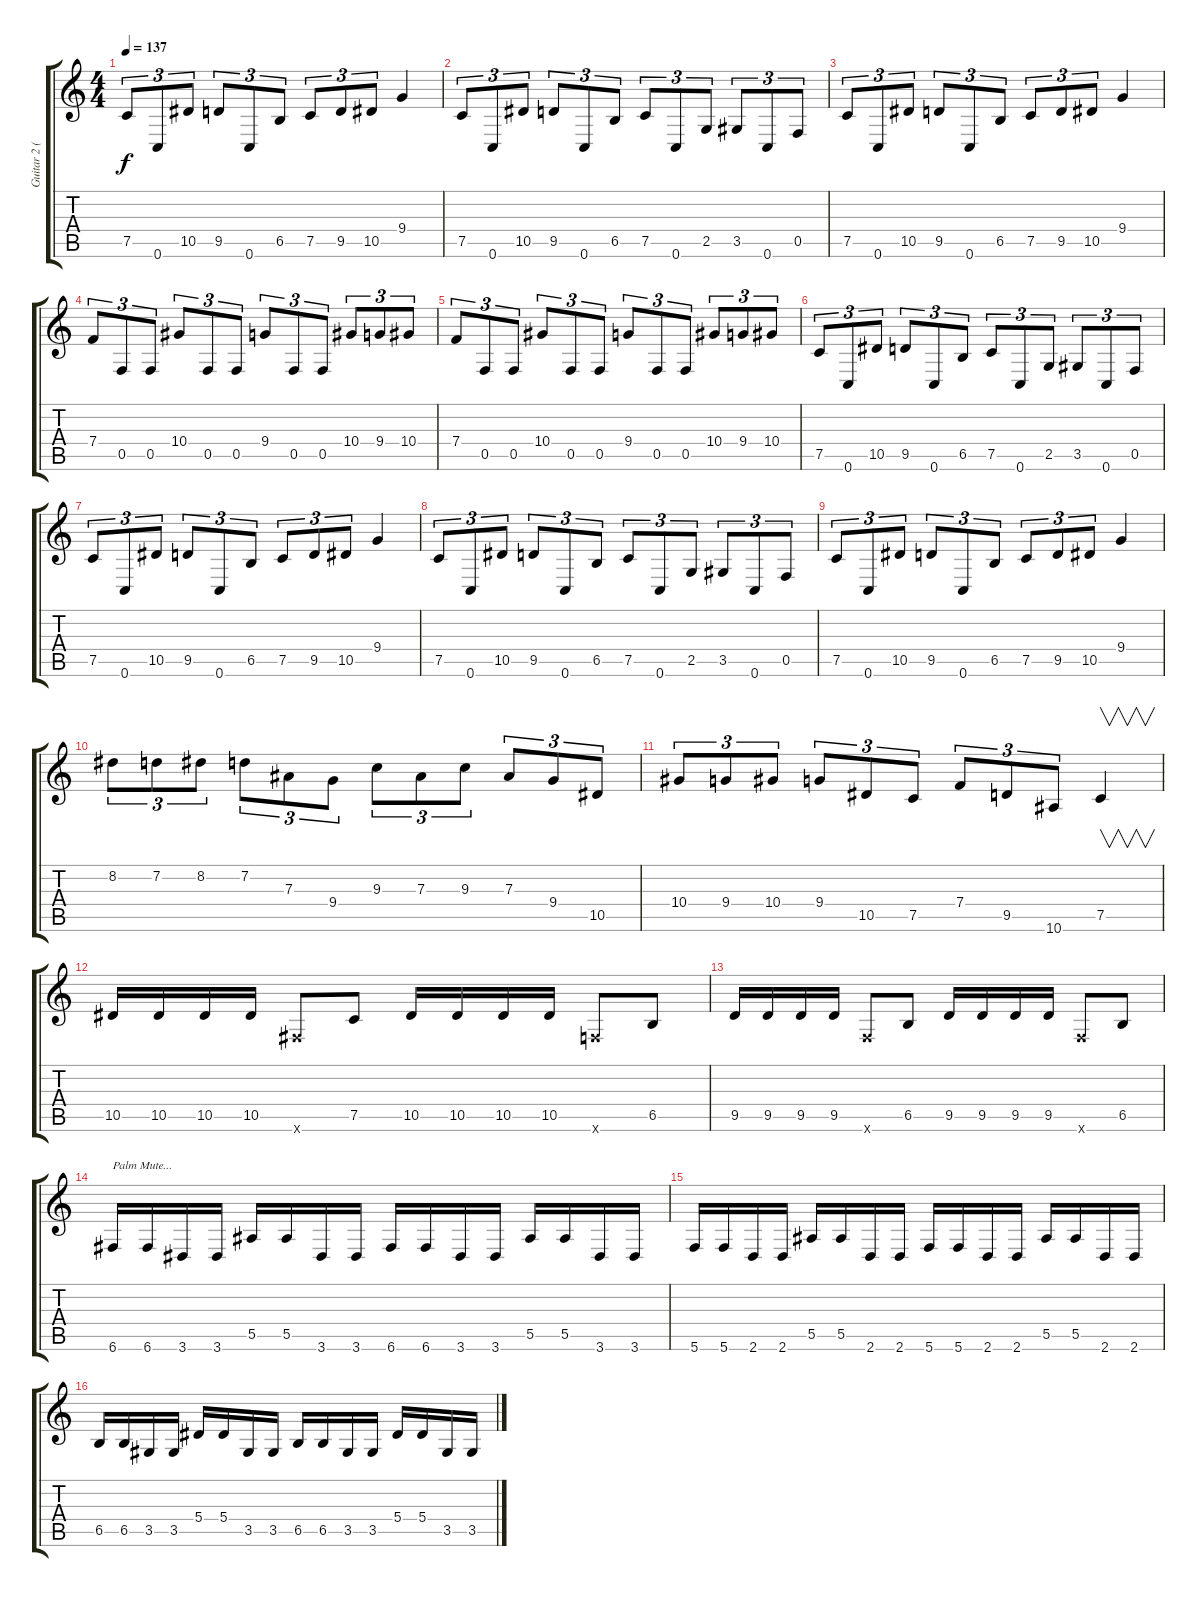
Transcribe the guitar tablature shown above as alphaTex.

\track ("Guitar 2 (6 strings)" "Guitar 2 (") {instrument distortionguitar}
\staff {score tabs}
\tuning (C4 G3 Eb3 Bb2 F2 C2) {hide}
\ts (4 4)
\tempo 137
\clef g2
\ks c
7.5.8{tu (3 2) dy f} 0.6.8{tu (3 2)} 10.5.8{tu (3 2)} 9.5.8{tu (3 2)} 0.6.8{tu (3 2)} 6.5.8{tu (3 2)} 7.5.8{tu (3 2)} 9.5.8{tu (3 2)} 10.5.8{tu (3 2)} 9.4.4 |
7.5.8{tu (3 2)} 0.6.8{tu (3 2)} 10.5.8{tu (3 2)} 9.5.8{tu (3 2)} 0.6.8{tu (3 2)} 6.5.8{tu (3 2)} 7.5.8{tu (3 2)} 0.6.8{tu (3 2)} 2.5.8{tu (3 2)} 3.5.8{tu (3 2)} 0.6.8{tu (3 2)} 0.5.8{tu (3 2)} |
7.5.8{tu (3 2)} 0.6.8{tu (3 2)} 10.5.8{tu (3 2)} 9.5.8{tu (3 2)} 0.6.8{tu (3 2)} 6.5.8{tu (3 2)} 7.5.8{tu (3 2)} 9.5.8{tu (3 2)} 10.5.8{tu (3 2)} 9.4.4 |
7.4.8{tu (3 2)} 0.5.8{tu (3 2)} 0.5.8{tu (3 2)} 10.4.8{tu (3 2)} 0.5.8{tu (3 2)} 0.5.8{tu (3 2)} 9.4.8{tu (3 2)} 0.5.8{tu (3 2)} 0.5.8{tu (3 2)} 10.4.8{tu (3 2)} 9.4.8{tu (3 2)} 10.4.8{tu (3 2)} |
7.4.8{tu (3 2)} 0.5.8{tu (3 2)} 0.5.8{tu (3 2)} 10.4.8{tu (3 2)} 0.5.8{tu (3 2)} 0.5.8{tu (3 2)} 9.4.8{tu (3 2)} 0.5.8{tu (3 2)} 0.5.8{tu (3 2)} 10.4.8{tu (3 2)} 9.4.8{tu (3 2)} 10.4.8{tu (3 2)} |
7.5.8{tu (3 2)} 0.6.8{tu (3 2)} 10.5.8{tu (3 2)} 9.5.8{tu (3 2)} 0.6.8{tu (3 2)} 6.5.8{tu (3 2)} 7.5.8{tu (3 2)} 0.6.8{tu (3 2)} 2.5.8{tu (3 2)} 3.5.8{tu (3 2)} 0.6.8{tu (3 2)} 0.5.8{tu (3 2)} |
7.5.8{tu (3 2)} 0.6.8{tu (3 2)} 10.5.8{tu (3 2)} 9.5.8{tu (3 2)} 0.6.8{tu (3 2)} 6.5.8{tu (3 2)} 7.5.8{tu (3 2)} 9.5.8{tu (3 2)} 10.5.8{tu (3 2)} 9.4.4 |
7.5.8{tu (3 2)} 0.6.8{tu (3 2)} 10.5.8{tu (3 2)} 9.5.8{tu (3 2)} 0.6.8{tu (3 2)} 6.5.8{tu (3 2)} 7.5.8{tu (3 2)} 0.6.8{tu (3 2)} 2.5.8{tu (3 2)} 3.5.8{tu (3 2)} 0.6.8{tu (3 2)} 0.5.8{tu (3 2)} |
7.5.8{tu (3 2)} 0.6.8{tu (3 2)} 10.5.8{tu (3 2)} 9.5.8{tu (3 2)} 0.6.8{tu (3 2)} 6.5.8{tu (3 2)} 7.5.8{tu (3 2)} 9.5.8{tu (3 2)} 10.5.8{tu (3 2)} 9.4.4 |
8.2.8{tu (3 2)} 7.2.8{tu (3 2)} 8.2.8{tu (3 2)} 7.2.8{tu (3 2)} 7.3.8{tu (3 2)} 9.4.8{tu (3 2)} 9.3.8{tu (3 2)} 7.3.8{tu (3 2)} 9.3.8{tu (3 2)} 7.3.8{tu (3 2)} 9.4.8{tu (3 2)} 10.5.8{tu (3 2)} |
10.4.8{tu (3 2)} 9.4.8{tu (3 2)} 10.4.8{tu (3 2)} 9.4.8{tu (3 2)} 10.5.8{tu (3 2)} 7.5.8{tu (3 2)} 7.4.8{tu (3 2)} 9.5.8{tu (3 2)} 10.6.8{tu (3 2)} 7.5.4{v} |
10.5.16 10.5.16 10.5.16 10.5.16 6.6{x}.8 7.5.8 10.5.16 10.5.16 10.5.16 10.5.16 5.6{x}.8 6.5.8 |
9.5.16 9.5.16 9.5.16 9.5.16 5.6{x}.8 6.5.8 9.5.16 9.5.16 9.5.16 9.5.16 5.6{x}.8 6.5.8 |
6.6.16{txt "Palm Mute..."} 6.6.16 3.6.16 3.6.16 5.5.16 5.5.16 3.6.16 3.6.16 6.6.16 6.6.16 3.6.16 3.6.16 5.5.16 5.5.16 3.6.16 3.6.16 |
5.6.16 5.6.16 2.6.16 2.6.16 5.5.16 5.5.16 2.6.16 2.6.16 5.6.16 5.6.16 2.6.16 2.6.16 5.5.16 5.5.16 2.6.16 2.6.16 |
6.5.16 6.5.16 3.5.16 3.5.16 5.4.16 5.4.16 3.5.16 3.5.16 6.5.16 6.5.16 3.5.16 3.5.16 5.4.16 5.4.16 3.5.16 3.5.16
